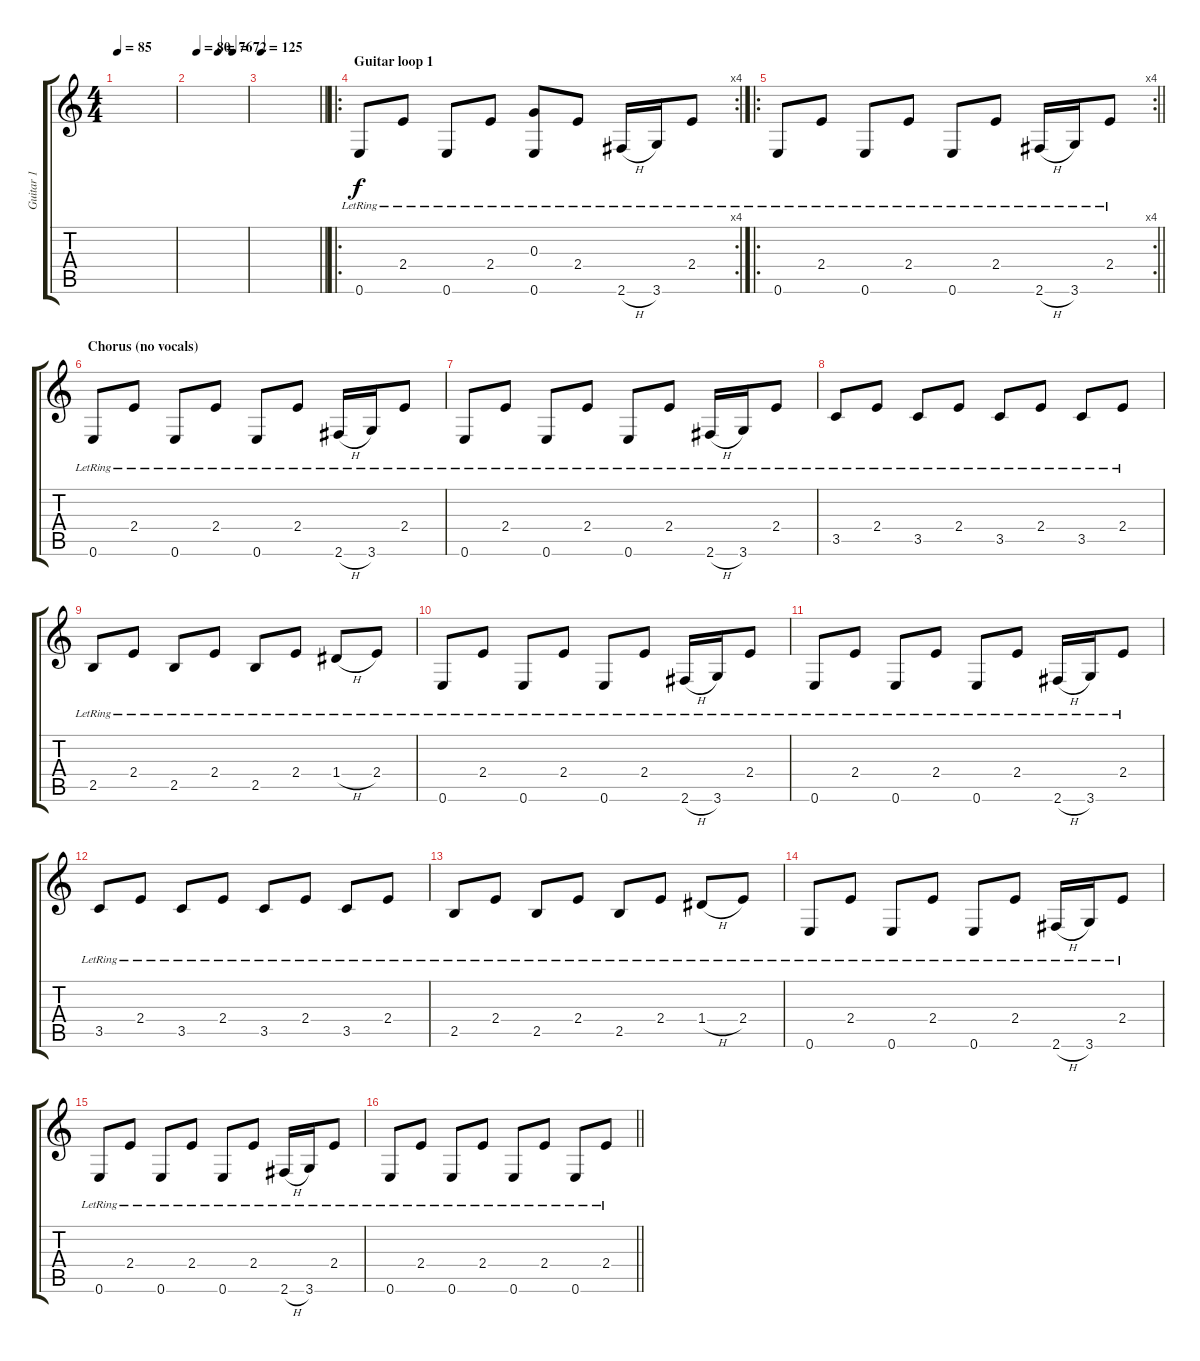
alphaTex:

\track ("Guitar 1" "Guitar 1") {instrument acousticguitarnylon}
\staff {score tabs}
\tuning (E4 B3 G3 D3 A2 E2) {hide}
\ts (4 4)
\tempo 85
\clef g2
\ks c
|
\tempo (80 0.125)
\tempo (76 0.5)
\tempo (72 0.75)
|
\tempo 125
\barLineRight lightlight
|
\ro
\rc 4
\section ("" "Guitar loop 1")
0.6{lr}.8 2.4{lr}.8 0.6{lr}.8 2.4{lr}.8 (0.3 0.6{lr}).8 2.4{lr}.8 2.6{h lr}.16 3.6{lr}.16 2.4{lr}.8 |
\ro
\rc 4
\barLineRight lightlight
0.6{lr}.8 2.4{lr}.8 0.6{lr}.8 2.4{lr}.8 0.6{lr}.8 2.4{lr}.8 2.6{h lr}.16 3.6{lr}.16 2.4{lr}.8 |
\section ("" "Chorus (no vocals)")
0.6{lr}.8 2.4{lr}.8 0.6{lr}.8 2.4{lr}.8 0.6{lr}.8 2.4{lr}.8 2.6{h lr}.16 3.6{lr}.16 2.4{lr}.8 |
0.6{lr}.8 2.4{lr}.8 0.6{lr}.8 2.4{lr}.8 0.6{lr}.8 2.4{lr}.8 2.6{h lr}.16 3.6{lr}.16 2.4{lr}.8 |
3.5{lr}.8 2.4{lr}.8 3.5{lr}.8 2.4{lr}.8 3.5{lr}.8 2.4{lr}.8 3.5{lr}.8 2.4{lr}.8 |
2.5{lr}.8 2.4{lr}.8 2.5{lr}.8 2.4{lr}.8 2.5{lr}.8 2.4{lr}.8 1.4{h lr}.8 2.4{lr}.8 |
0.6{lr}.8 2.4{lr}.8 0.6{lr}.8 2.4{lr}.8 0.6{lr}.8 2.4{lr}.8 2.6{h lr}.16 3.6{lr}.16 2.4{lr}.8 |
0.6{lr}.8 2.4{lr}.8 0.6{lr}.8 2.4{lr}.8 0.6{lr}.8 2.4{lr}.8 2.6{h lr}.16 3.6{lr}.16 2.4{lr}.8 |
3.5{lr}.8 2.4{lr}.8 3.5{lr}.8 2.4{lr}.8 3.5{lr}.8 2.4{lr}.8 3.5{lr}.8 2.4{lr}.8 |
2.5{lr}.8 2.4{lr}.8 2.5{lr}.8 2.4{lr}.8 2.5{lr}.8 2.4{lr}.8 1.4{h lr}.8 2.4{lr}.8 |
0.6{lr}.8 2.4{lr}.8 0.6{lr}.8 2.4{lr}.8 0.6{lr}.8 2.4{lr}.8 2.6{h lr}.16 3.6{lr}.16 2.4{lr}.8 |
0.6{lr}.8 2.4{lr}.8 0.6{lr}.8 2.4{lr}.8 0.6{lr}.8 2.4{lr}.8 2.6{h lr}.16 3.6{lr}.16 2.4{lr}.8 |
\barLineRight lightlight
0.6{lr}.8 2.4{lr}.8 0.6{lr}.8 2.4{lr}.8 0.6{lr}.8 2.4{lr}.8 0.6{lr}.8 2.4{lr}.8
